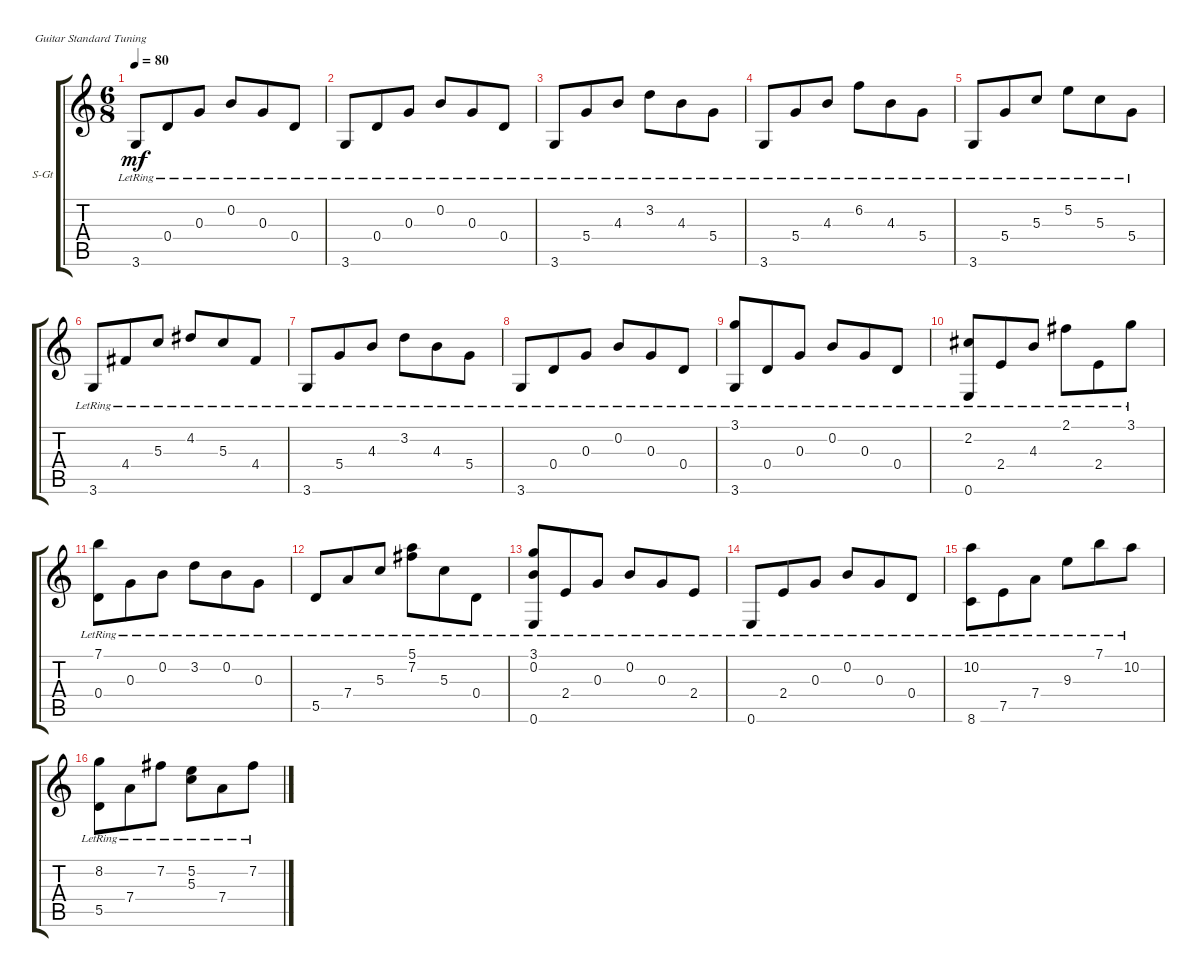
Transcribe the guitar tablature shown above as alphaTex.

\defaultSystemsLayout 4
\bracketExtendMode groupsimilarinstruments
\firstSystemTrackNameOrientation horizontal
\otherSystemsTrackNameOrientation horizontal
\track ("Steel Guitar" "S-Gt") {instrument acousticguitarsteel}
\staff {score tabs}
\tuning (E4 B3 G3 D3 A2 E2)
\ts (6 8)
\tempo 80
\clef g2
\ks c
3.6{lr}.8{dy mf instrument acousticguitarsteel} 0.4{lr}.8 0.3{lr}.8 0.2{lr}.8 0.3{lr}.8 0.4{lr}.8 |
3.6{lr}.8 0.4{lr}.8 0.3{lr}.8 0.2{lr}.8 0.3{lr}.8 0.4{lr}.8 |
3.6{lr}.8 5.4{lr}.8 4.3{lr}.8 3.2{lr}.8 4.3{lr}.8 5.4{lr}.8 |
3.6{lr}.8 5.4{lr}.8 4.3{lr}.8 6.2{lr}.8 4.3{lr}.8 5.4{lr}.8 |
3.6{lr}.8 5.4{lr}.8 5.3{lr}.8 5.2{lr}.8 5.3{lr}.8 5.4{lr}.8 |
3.6{lr}.8 4.4{lr}.8 5.3{lr}.8 4.2{lr}.8 5.3{lr}.8 4.4{lr}.8 |
3.6{lr}.8 5.4{lr}.8 4.3{lr}.8 3.2{lr}.8 4.3{lr}.8 5.4{lr}.8 |
3.6{lr}.8 0.4{lr}.8 0.3{lr}.8 0.2{lr}.8 0.3{lr}.8 0.4{lr}.8 |
(3.6{lr} 3.1{lr}).8 0.4{lr}.8 0.3{lr}.8 0.2{lr}.8 0.3{lr}.8 0.4{lr}.8 |
(2.2{lr} 0.6{lr}).8 2.4{lr}.8 4.3{lr}.8 2.1{lr}.8 2.4{lr}.8 3.1{lr}.8 |
(0.4{lr} 7.1{lr}).8 0.3{lr}.8 0.2{lr}.8 3.2{lr}.8 0.2{lr}.8 0.3{lr}.8 |
5.5{lr}.8 7.4{lr}.8 5.3{lr}.8 (7.2{lr} 5.1{lr}).8 5.3{lr}.8 0.4{lr}.8 |
(0.6{lr} 0.2{lr} 3.1{lr}).8 2.4{lr}.8 0.3{lr}.8 0.2{lr}.8 0.3{lr}.8 2.4{lr}.8 |
0.6{lr}.8 2.4{lr}.8 0.3{lr}.8 0.2{lr}.8 0.3{lr}.8 0.4{lr}.8 |
(8.6{lr} 10.2{lr}).8 7.5{lr}.8 7.4{lr}.8 9.3{lr}.8 7.1{lr}.8 10.2{lr}.8 |
(8.2{lr} 5.5{lr}).8 7.4{lr}.8 7.2{lr}.8 (5.2{lr} 5.3{lr}).8 7.4{lr}.8 7.2{lr}.8
